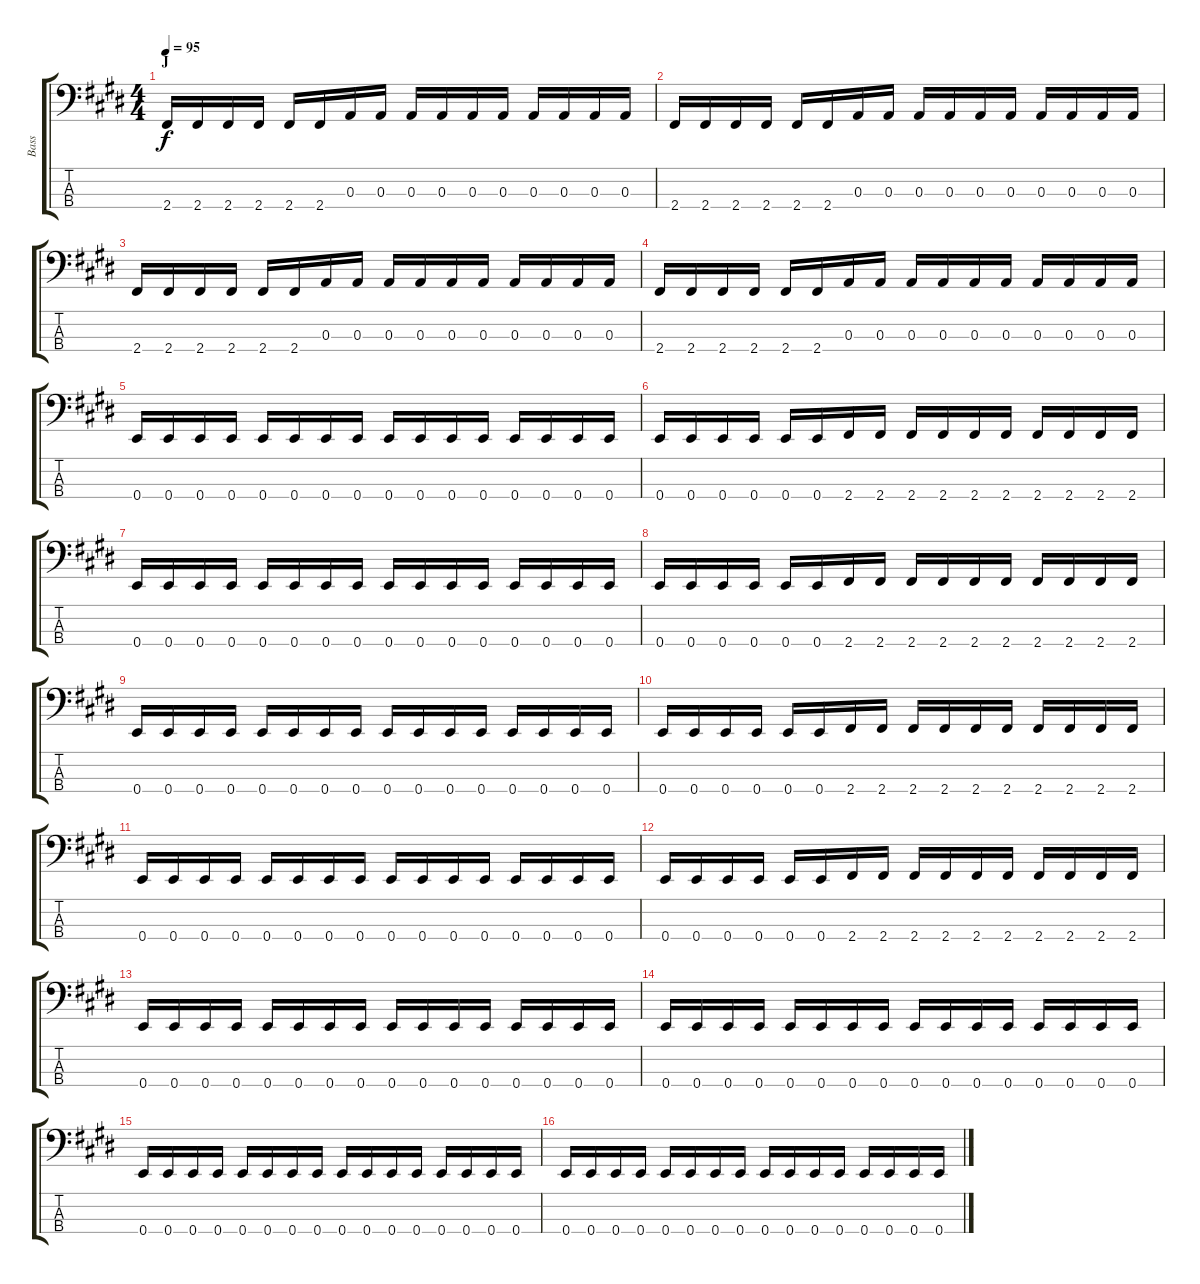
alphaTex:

\track ("Bass" "Bass") {instrument electricbassfinger}
\staff {score tabs}
\tuning (G2 D2 A1 E1) {hide}
\ts (4 4)
\section ("" "J")
\tempo 95
\clef f4
\ks e
2.4.16{dy f} 2.4.16 2.4.16 2.4.16 2.4.16 2.4.16 0.3.16 0.3.16 0.3.16 0.3.16 0.3.16 0.3.16 0.3.16 0.3.16 0.3.16 0.3.16 |
2.4.16 2.4.16 2.4.16 2.4.16 2.4.16 2.4.16 0.3.16 0.3.16 0.3.16 0.3.16 0.3.16 0.3.16 0.3.16 0.3.16 0.3.16 0.3.16 |
2.4.16 2.4.16 2.4.16 2.4.16 2.4.16 2.4.16 0.3.16 0.3.16 0.3.16 0.3.16 0.3.16 0.3.16 0.3.16 0.3.16 0.3.16 0.3.16 |
2.4.16 2.4.16 2.4.16 2.4.16 2.4.16 2.4.16 0.3.16 0.3.16 0.3.16 0.3.16 0.3.16 0.3.16 0.3.16 0.3.16 0.3.16 0.3.16 |
0.4.16 0.4.16 0.4.16 0.4.16 0.4.16 0.4.16 0.4.16 0.4.16 0.4.16 0.4.16 0.4.16 0.4.16 0.4.16 0.4.16 0.4.16 0.4.16 |
0.4.16 0.4.16 0.4.16 0.4.16 0.4.16 0.4.16 2.4.16 2.4.16 2.4.16 2.4.16 2.4.16 2.4.16 2.4.16 2.4.16 2.4.16 2.4.16 |
0.4.16 0.4.16 0.4.16 0.4.16 0.4.16 0.4.16 0.4.16 0.4.16 0.4.16 0.4.16 0.4.16 0.4.16 0.4.16 0.4.16 0.4.16 0.4.16 |
0.4.16 0.4.16 0.4.16 0.4.16 0.4.16 0.4.16 2.4.16 2.4.16 2.4.16 2.4.16 2.4.16 2.4.16 2.4.16 2.4.16 2.4.16 2.4.16 |
0.4.16 0.4.16 0.4.16 0.4.16 0.4.16 0.4.16 0.4.16 0.4.16 0.4.16 0.4.16 0.4.16 0.4.16 0.4.16 0.4.16 0.4.16 0.4.16 |
0.4.16 0.4.16 0.4.16 0.4.16 0.4.16 0.4.16 2.4.16 2.4.16 2.4.16 2.4.16 2.4.16 2.4.16 2.4.16 2.4.16 2.4.16 2.4.16 |
0.4.16 0.4.16 0.4.16 0.4.16 0.4.16 0.4.16 0.4.16 0.4.16 0.4.16 0.4.16 0.4.16 0.4.16 0.4.16 0.4.16 0.4.16 0.4.16 |
0.4.16 0.4.16 0.4.16 0.4.16 0.4.16 0.4.16 2.4.16 2.4.16 2.4.16 2.4.16 2.4.16 2.4.16 2.4.16 2.4.16 2.4.16 2.4.16 |
0.4.16 0.4.16 0.4.16 0.4.16 0.4.16 0.4.16 0.4.16 0.4.16 0.4.16 0.4.16 0.4.16 0.4.16 0.4.16 0.4.16 0.4.16 0.4.16 |
0.4.16 0.4.16 0.4.16 0.4.16 0.4.16 0.4.16 0.4.16 0.4.16 0.4.16 0.4.16 0.4.16 0.4.16 0.4.16 0.4.16 0.4.16 0.4.16 |
0.4.16 0.4.16 0.4.16 0.4.16 0.4.16 0.4.16 0.4.16 0.4.16 0.4.16 0.4.16 0.4.16 0.4.16 0.4.16 0.4.16 0.4.16 0.4.16 |
0.4.16 0.4.16 0.4.16 0.4.16 0.4.16 0.4.16 0.4.16 0.4.16 0.4.16 0.4.16 0.4.16 0.4.16 0.4.16 0.4.16 0.4.16 0.4.16
